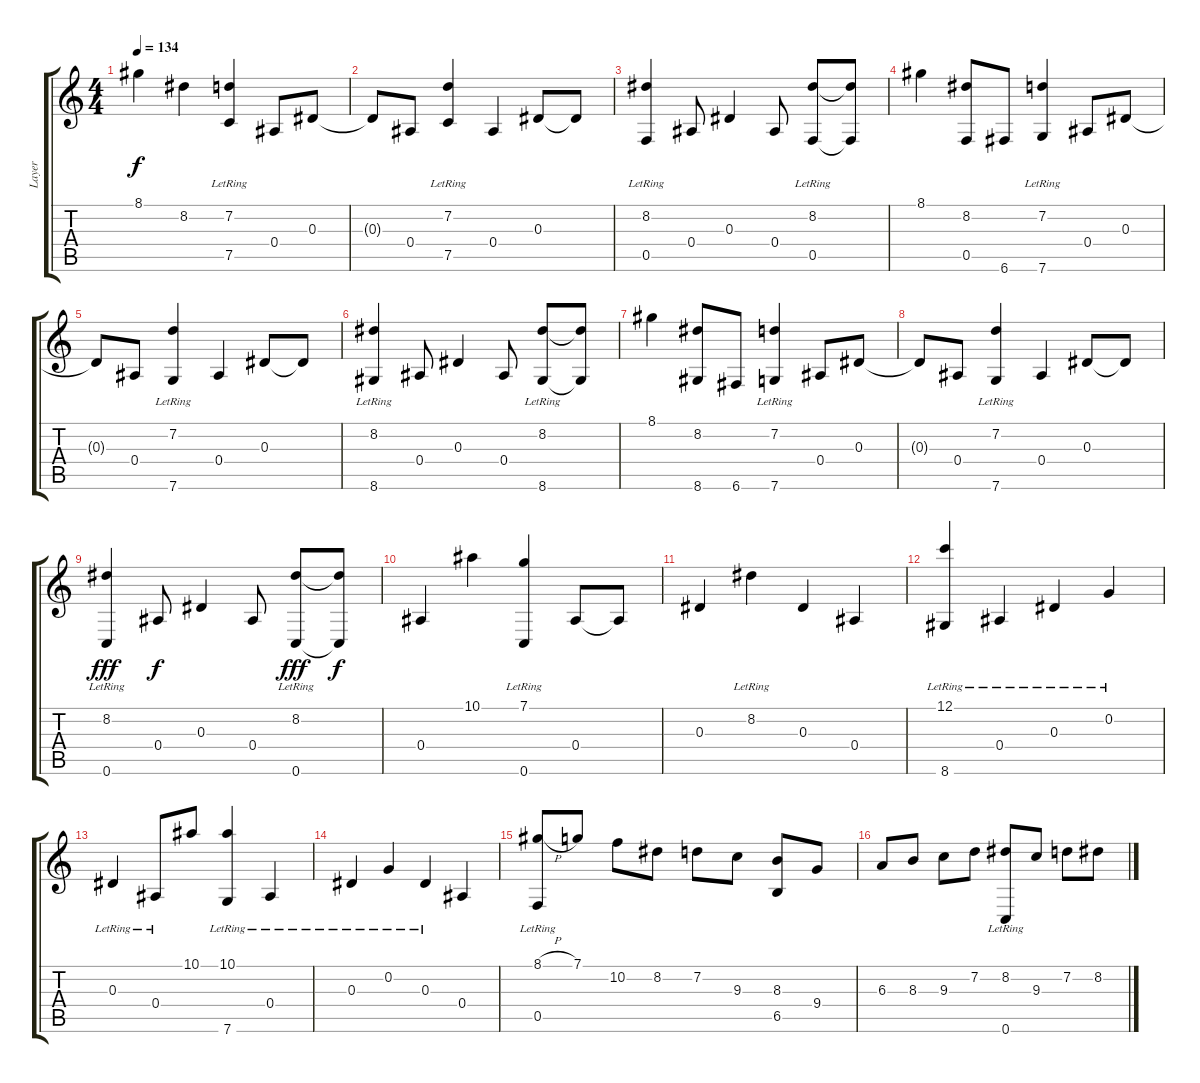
\track ("Layer" "Layer") {instrument acousticguitarnylon}
\staff {score tabs}
\tuning (C4 G3 Eb3 Bb2 F2 C2) {hide}
\ts (4 4)
\tempo 134
\clef g2
\ks c
8.1.4{dy f} 8.2.4 (7.2{lr} 7.5).4 0.4.8 0.3.8 |
0.3{t}.8 0.4.8 (7.2{lr} 7.5).4 0.4.4 0.3.8 0.3{t}.8 |
(8.2{lr} 0.5{lr}).4 0.4.8 0.3.4 0.4.8 (8.2{lr} 0.5{lr}).8 (8.2{t} 0.5{t}).8 |
8.1.4 (8.2 0.5).8 6.6.8 (7.2{lr} 7.6{lr}).4 0.4.8 0.3.8 |
0.3{t}.8 0.4.8 (7.2{lr} 7.6).4 0.4.4 0.3.8 0.3{t}.8 |
(8.2{lr} 8.6{lr}).4 0.4.8 0.3.4 0.4.8 (8.2{lr} 8.6{lr}).8 (8.2{t} 8.6{t}).8 |
8.1.4 (8.2 8.6).8 6.6.8 (7.2{lr} 7.6).4 0.4.8 0.3.8 |
0.3{t}.8 0.4.8 (7.2{lr} 7.6{lr}).4 0.4.4 0.3.8 0.3{t}.8 |
(8.2{lr} 0.6{lr}).4{dy fff} 0.4.8{dy f} 0.3.4 0.4.8 (8.2{lr} 0.6{lr}).8{dy fff} (8.2{t} 0.6{t}).8{dy f} |
0.4.4 10.1.4 (7.1{lr} 0.6{lr}).4 0.4.8 0.4{t}.8 |
0.3.4 8.2{lr}.4 0.3.4 0.4.4 |
(12.1{lr} 8.6).4 0.4{lr}.4 0.3{lr}.4 0.2{lr}.4 |
0.3{lr}.4 0.4{lr}.8 10.1.8 (10.1{lr} 7.6).4 0.4{lr}.4 |
0.3{lr}.4 0.2{lr}.4 0.3{lr}.4 0.4.4 |
(8.1{h} 0.5{lr}).8 7.1.8 10.2.8 8.2.8 7.2.8 9.3.8 (8.3 6.5).8 9.4.8 |
6.3.8 8.3.8 9.3.8 7.2.8 (8.2 0.6{lr}).8 9.3.8 7.2.8 8.2.8
